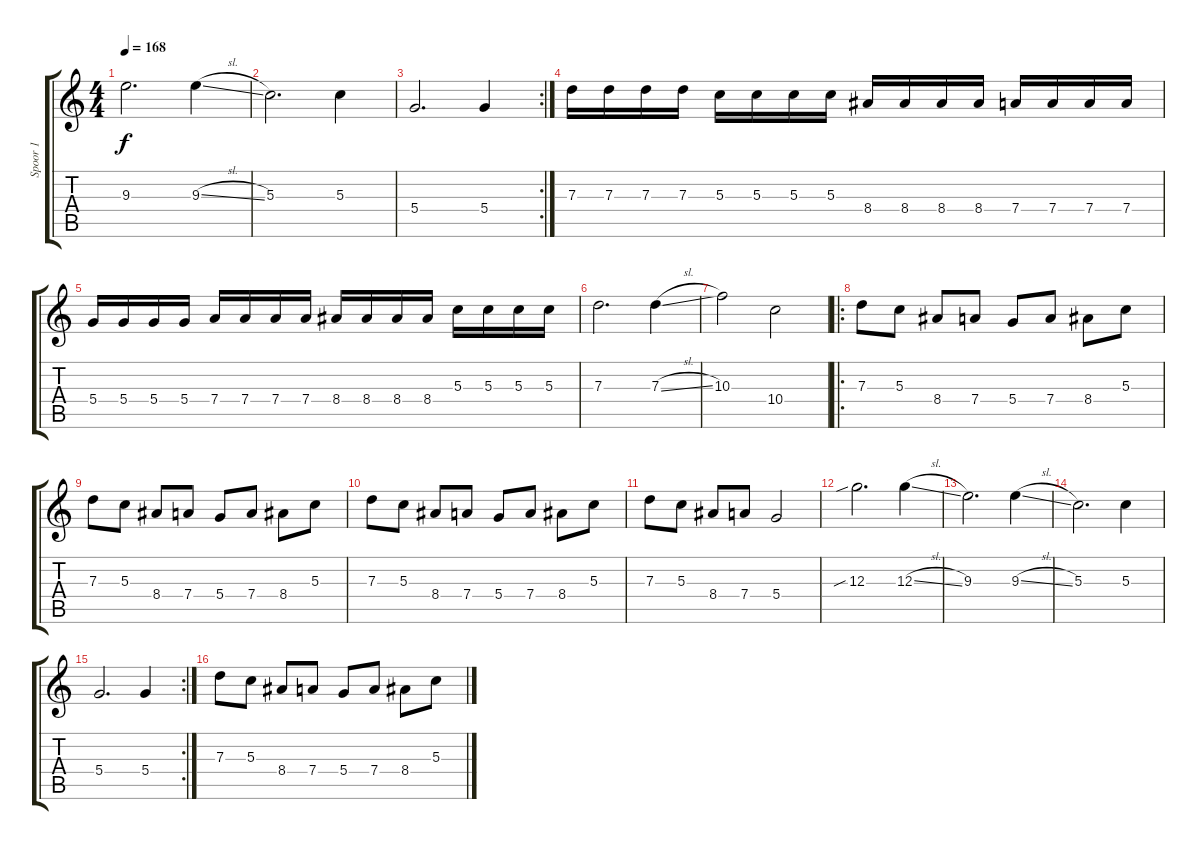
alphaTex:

\track ("Spoor 1" "Spoor 1") {instrument distortionguitar}
\staff {score tabs}
\tuning (E4 B3 G3 D3 A2 E2) {hide}
\ts (4 4)
\tempo 168
\clef g2
\ks c
9.3.2{d dy f} 9.3{sl}.4 |
5.3.2{d} 5.3.4 |
\rc 2
5.4.2{d} 5.4.4 |
7.3.16 7.3.16 7.3.16 7.3.16 5.3.16 5.3.16 5.3.16 5.3.16 8.4.16 8.4.16 8.4.16 8.4.16 7.4.16 7.4.16 7.4.16 7.4.16 |
5.4.16 5.4.16 5.4.16 5.4.16 7.4.16 7.4.16 7.4.16 7.4.16 8.4.16 8.4.16 8.4.16 8.4.16 5.3.16 5.3.16 5.3.16 5.3.16 |
7.3.2{d} 7.3{sl}.4 |
10.3.2 10.4.2 |
\ro
7.3.8 5.3.8 8.4.8 7.4.8 5.4.8 7.4.8 8.4.8 5.3.8 |
7.3.8 5.3.8 8.4.8 7.4.8 5.4.8 7.4.8 8.4.8 5.3.8 |
7.3.8 5.3.8 8.4.8 7.4.8 5.4.8 7.4.8 8.4.8 5.3.8 |
7.3.8 5.3.8 8.4.8 7.4.8 5.4.2 |
12.3{sib}.2{d} 12.3{sl}.4 |
9.3.2{d} 9.3{sl}.4 |
5.3.2{d} 5.3.4 |
\rc 2
5.4.2{d} 5.4.4 |
7.3.8 5.3.8 8.4.8 7.4.8 5.4.8 7.4.8 8.4.8 5.3.8
